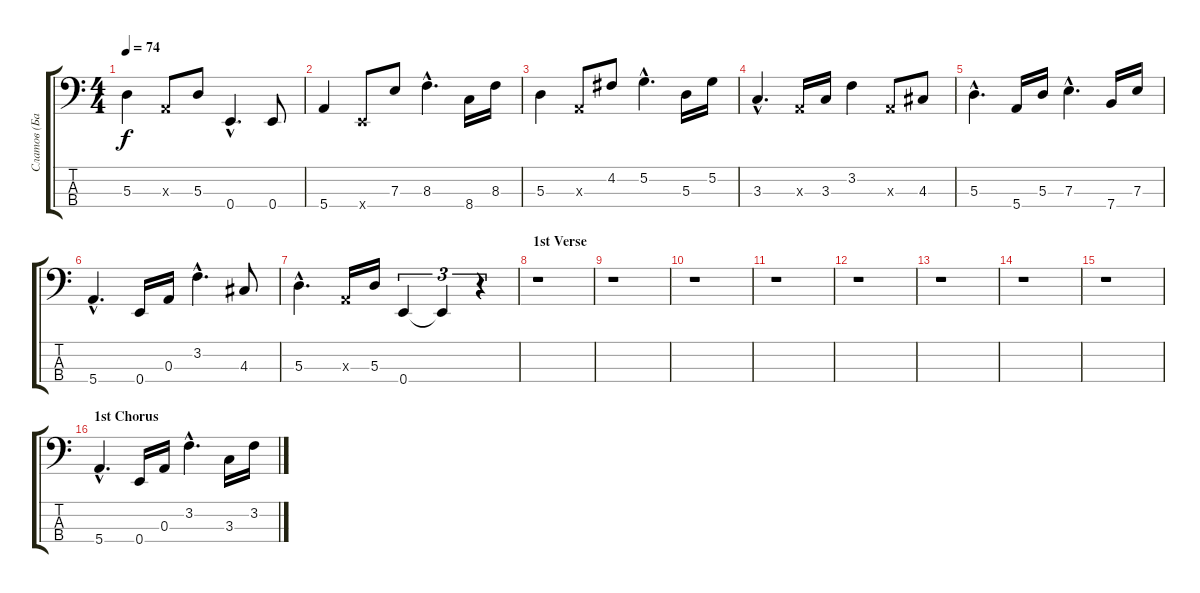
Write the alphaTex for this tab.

\track ("Слатов (Бас)" "Слатов (Ба") {instrument electricbassfinger}
\staff {score tabs}
\tuning (G2 D2 A1 E1) {hide}
\ts (4 4)
\tempo 74
\clef f4
\ks c
5.3.4{dy f} 0.3{x}.8 5.3.8 0.4{hac}.4{d} 0.4.8 |
5.4.4 0.4{x}.8 7.3.8 8.3{hac}.4{d} 8.4.16 8.3.16 |
5.3.4 0.3{x}.8 4.2.8 5.2{hac}.4{d} 5.3.16 5.2.16 |
3.3{hac}.4{d} 0.3{x}.16 3.3.16 3.2.4 0.3{x}.8 4.3.8 |
5.3{hac}.4{d} 5.4.16 5.3.16 7.3{hac}.4{d} 7.4.16 7.3.16 |
5.4{hac}.4{d} 0.4.16 0.3.16 3.2{hac}.4{d} 4.3.8 |
5.3{hac}.4{d} 0.3{x}.16 5.3.16 0.4.4{tu (3 2)} 0.4{t}.4{tu (3 2)} r.4{tu (3 2)} |
\section ("" "1st Verse")
r.1 |
r.1 |
r.1 |
r.1 |
r.1 |
r.1 |
r.1 |
r.1 |
\section ("" "1st Chorus")
5.4{hac}.4{d} 0.4.16 0.3.16 3.2{hac}.4{d} 3.3.16 3.2.16
